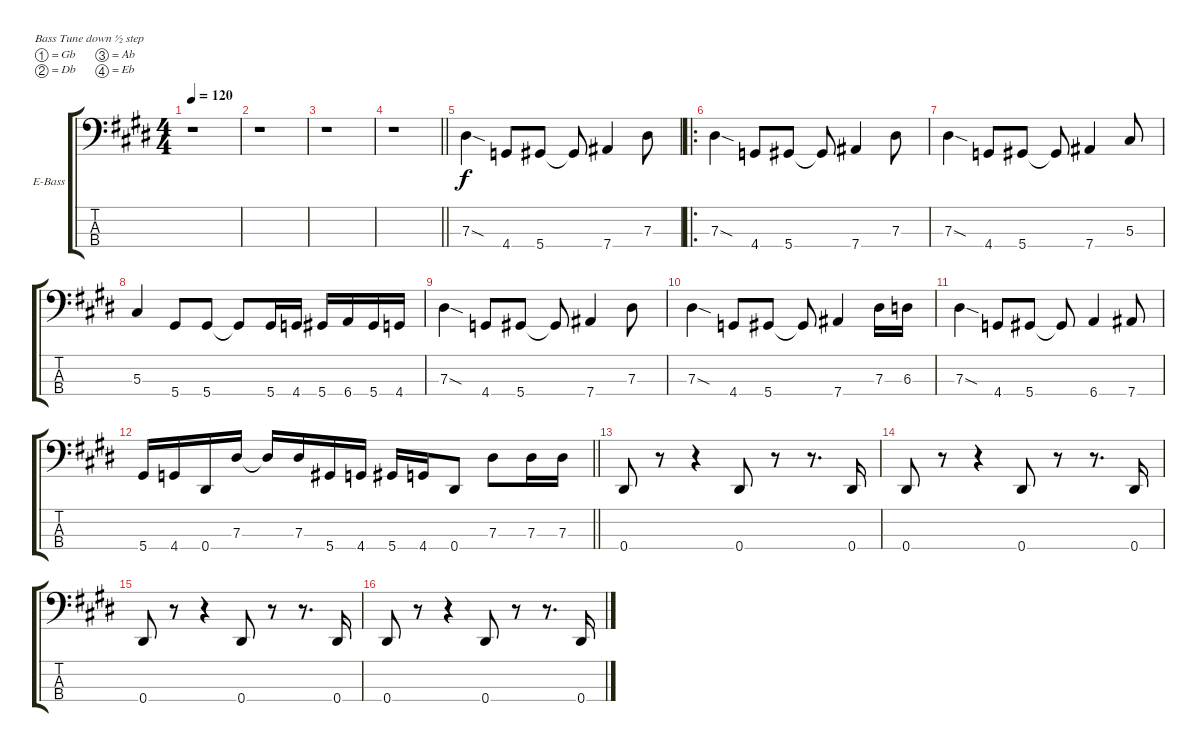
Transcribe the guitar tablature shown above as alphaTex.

\bracketExtendMode groupsimilarinstruments
\firstSystemTrackNameOrientation horizontal
\otherSystemsTrackNameOrientation horizontal
\track ("Untitled" "E-Bass") {instrument electricbassfinger}
\staff {score tabs}
\tuning (Gb2 Db2 Ab1 Eb1)
\ts (4 4)
\beaming (8 2 2 2 2)
\tempo 120
\clef f4
\ks e
r.1{dy f instrument electricbassfinger} |
\ks c#minor
r.1 |
r.1 |
\barLineRight lightlight
r.1 |
\ks e
7.3{sod}.4 4.4.8 5.4.8 5.4{t}.8 7.4.4 7.3.8 |
\ro
\ks c#minor
7.3{sod}.4 4.4.8 5.4.8 5.4{t}.8 7.4.4 7.3.8 |
7.3{sod}.4 4.4.8 5.4.8 5.4{t}.8 7.4.4 5.3.8 |
5.3.4 5.4.8 5.4.8 5.4{t}.8 5.4.16 4.4.16 5.4.16 6.4.16 5.4.16 4.4.16 |
7.3{sod}.4 4.4.8 5.4.8 5.4{t}.8 7.4.4 7.3.8 |
7.3{sod}.4 4.4.8 5.4.8 5.4{t}.8 7.4.4 7.3.16 6.3.16 |
7.3{sod}.4 4.4.8 5.4.8 5.4{t}.8 6.4.4 7.4.8 |
\barLineRight lightlight
5.4.16 4.4.16 0.4.16 7.3.16 7.3{t}.16 7.3.16 5.4.16 4.4.16 5.4.16 4.4.16 0.4.8 7.3.8 7.3.16 7.3.16 |
\section ("" " ")
0.4.8 r.8 r.4 0.4.8 r.8 r.8{d} 0.4.16 |
0.4.8 r.8 r.4 0.4.8 r.8 r.8{d} 0.4.16 |
0.4.8 r.8 r.4 0.4.8 r.8 r.8{d} 0.4.16 |
0.4.8 r.8 r.4 0.4.8 r.8 r.8{d} 0.4.16
